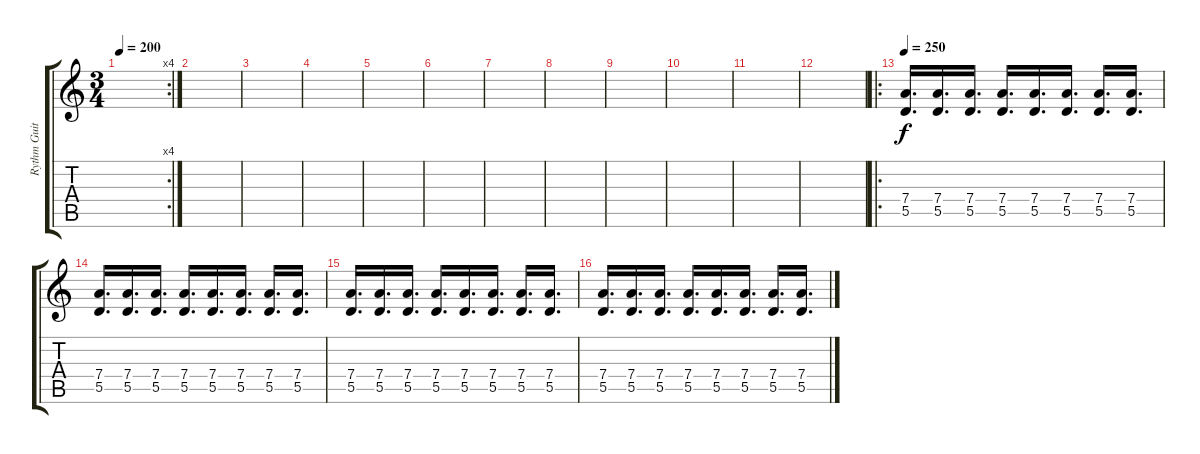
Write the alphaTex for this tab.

\track ("Rythm Guitar" "Rythm Guit") {instrument distortionguitar}
\staff {score tabs}
\tuning (E4 B3 G3 D3 A2 E2) {hide}
\rc 4
\ts (3 4)
\tempo 200
\clef g2
\ks c
|
|
|
|
|
|
|
|
|
|
|
|
\ro
\tempo 250
(7.4 5.5).16{d} (7.4 5.5).16{d} (7.4 5.5).16{d} (7.4 5.5).16{d} (7.4 5.5).16{d} (7.4 5.5).16{d} (7.4 5.5).16{d} (7.4 5.5).16{d} |
(7.4 5.5).16{d} (7.4 5.5).16{d} (7.4 5.5).16{d} (7.4 5.5).16{d} (7.4 5.5).16{d} (7.4 5.5).16{d} (7.4 5.5).16{d} (7.4 5.5).16{d} |
(7.4 5.5).16{d} (7.4 5.5).16{d} (7.4 5.5).16{d} (7.4 5.5).16{d} (7.4 5.5).16{d} (7.4 5.5).16{d} (7.4 5.5).16{d} (7.4 5.5).16{d} |
(7.4 5.5).16{d} (7.4 5.5).16{d} (7.4 5.5).16{d} (7.4 5.5).16{d} (7.4 5.5).16{d} (7.4 5.5).16{d} (7.4 5.5).16{d} (7.4 5.5).16{d}
